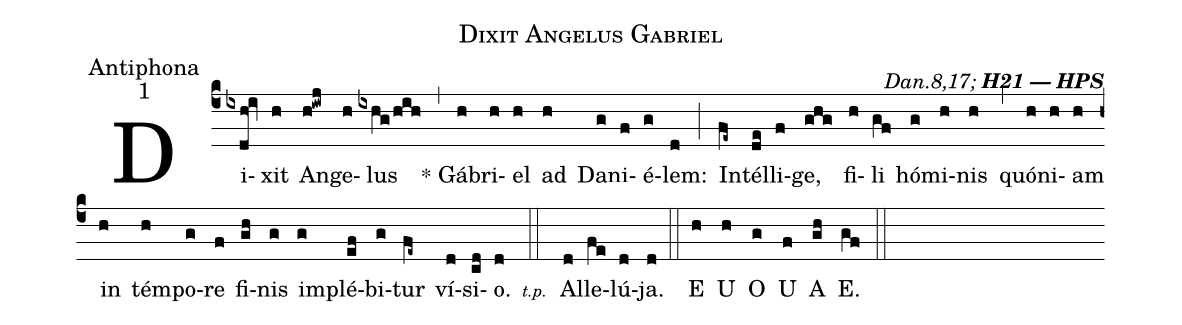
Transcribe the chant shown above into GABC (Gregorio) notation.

name:Dixit Angelus Gabriel;
office-part:Antiphona;
mode:1;
commentary:{\itshape\mdseries  Dan.8,17;\/} {\bfseries H21 --- HPS};
%%
(c4) Di(ixdh!iv)xit(h) An(h!iwj)ge(h)lus(ixhg/hih) (,)
<sp>*</sp> Gá(h)bri(h)el(h) ad(h) Da(g)ni(f)é(g)lem:(d) (;)
In(fe~)tél(de)li(f)ge,(ghg) fi(h)li(gf) hó(g)mi(h)nis(h) (,)
quó(h)ni(h)am(h) in(h) tém(h)po(g)re(f) fi(gh)nis(g) im(g)plé(ef)bi(g)tur(fe~) ví(d)si(cd)o.(d) (::)
<v>{\scriptsize\itshape t.p.\ }</v> Al(d)le(fe)lú(d)ja.(d) (::)
<eu>  E(h) U(h) O(g) U(f) A(gh) E.(gf) </eu> (::)
